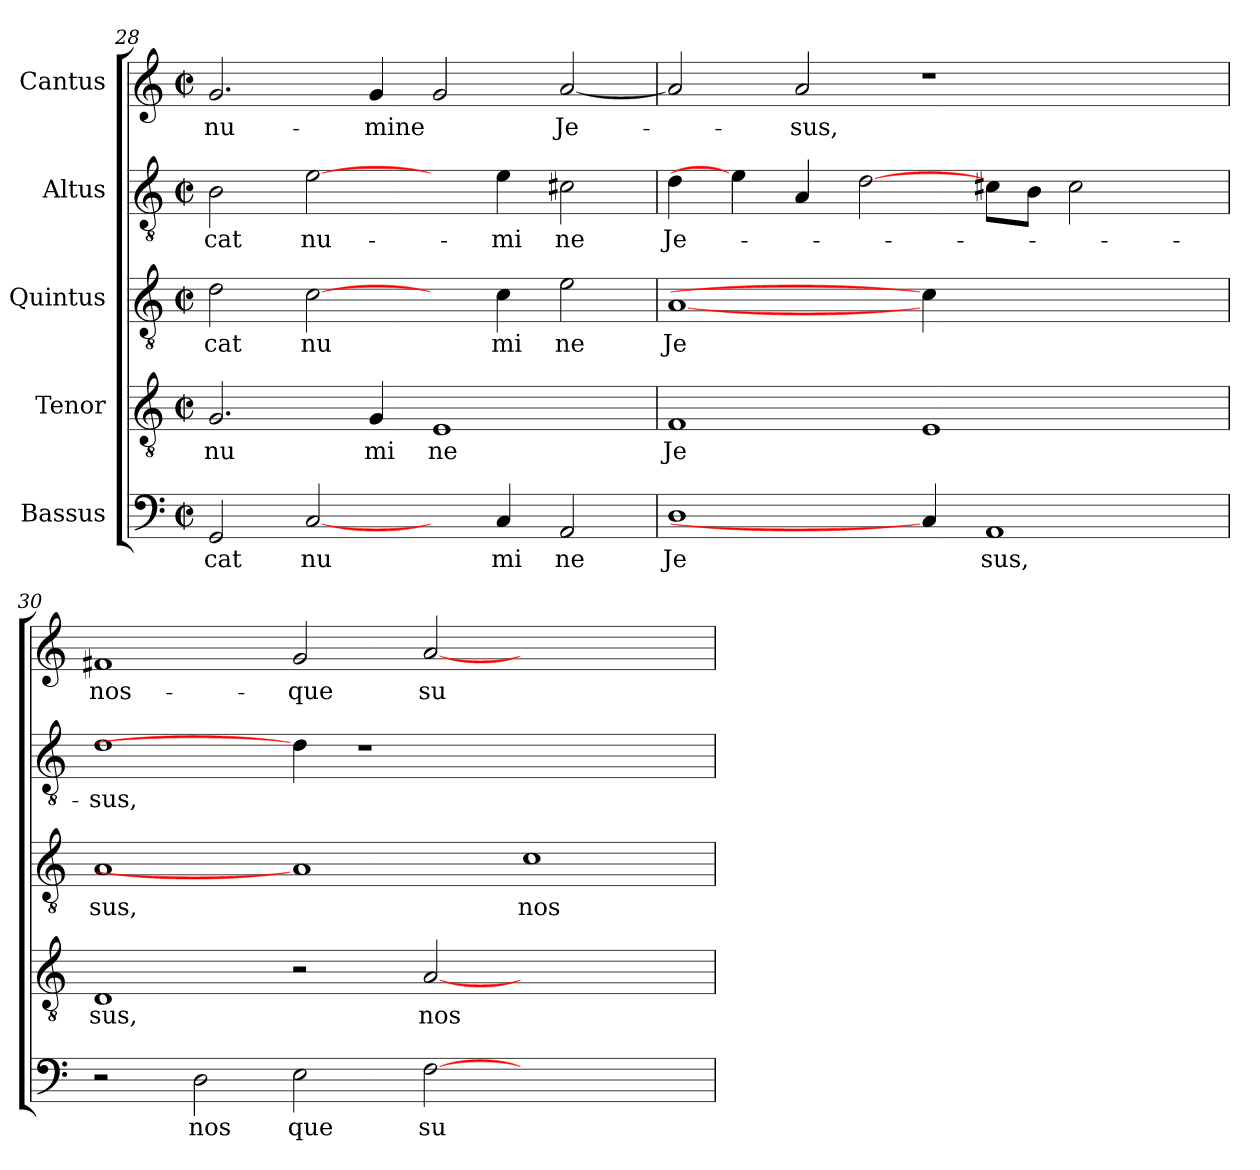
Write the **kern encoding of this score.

**kern	**text	**kern	**text	**kern	**text	**kern	**text	**kern	**text
*part5	*part5	*part4	*part4	*part3	*part3	*part2	*part2	*part1	*part1
*staff5	*staff5	*staff4	*staff4	*staff3	*staff3	*staff2	*staff2	*staff1	*staff1
*I"Bassus	*	*I"Tenor	*	*I"Quintus	*	*I"Altus	*	*I"Cantus	*
*clefF4	*	*clefGv2	*	*clefGv2	*	*clefGv2	*	*clefG2	*
*M2/2	*	*M2/2	*	*M2/2	*	*M2/2	*	*M2/2	*
*met(c|)	*	*met(c|)	*	*met(c|)	*	*met(c|)	*	*met(c|)	*
=28	=28	=28	=28	=28	=28	=28	=28	=28	=28
!	!LO:LY:b:cj	!	!LO:LY:b:cj	!	!LO:LY:b:cj	!	!LO:LY:b:cj	!	!LO:LY:b:cj
2GG/	cat	2.G/	nu	2d\	cat	2B\	-cat	2.g/	nu-
!	!LO:LY:b:cj	!	!	!	!LO:LY:b:cj	!	!LO:LY:b:cj	!	!
[2C/	nu	.	.	[2c\	nu	[2e\	nu-	.	.
!	!	!	!LO:LY:b:cj	!	!	!	!	!	!LO:LY:b:cj
.	.	4G/	mi	.	.	.	.	4g/	-mine
!	!	!	!LO:LY:b:cj	!	!	!	!	!	!
4ryy	.	1E	ne	4ryy	.	4ryy	.	2g/	.
!	!LO:LY:b:cj	!	!	!	!LO:LY:b:cj	!	!LO:LY:b:cj	!	!
4C/	mi	.	.	4c\	mi	4e\	-mi	.	.
!	!LO:LY:b:cj	!	!	!	!LO:LY:b:cj	!	!LO:LY:b:cj	!	!LO:LY:b:cj
2AA/	ne	.	.	2e\	ne	2c#X\	ne	[<2a/	Je-
=29	=29	=29	=29	=29	=29	=29	=29	=29	=29
!	!LO:LY:b:cj	!	!LO:LY:b:cj	!	!LO:LY:b:cj	!	!LO:LY:b:cj	!	!
1D	Je	1F	Je	[1A	Je	4d\	Je-	2a/]	.
.	.	.	.	.	.	4e\]	.	.	.
!	!	!	!	!	!	!	!	!	!LO:LY:b:cj
.	.	.	.	.	.	4A/	.	2a/	-sus,
.	.	.	.	.	.	[2d\	.	.	.
4C/]	.	1E	.	4c\]	.	.	.	1r	.
!	!LO:LY:b:cj	!	!	!	!	!	!	!	!
1AA	sus,	.	.	1ryy	.	8c#\L	.	.	.
.	.	.	.	.	.	8B\J	.	.	.
.	.	.	.	.	.	2c#\	.	.	.
.	.	4ryy	.	.	.	4ryy	.	4ryy	.
=30	=30	=30	=30	=30	=30	=30	=30	=30	=30
!	!	!	!LO:LY:b:cj	!	!LO:LY:b:cj	!	!LO:LY:b:cj	!	!LO:LY:b:cj
2r	.	1D	sus,	1A	sus,	1d	-sus,	1f#X	nos-
!	!LO:LY:b:cj	!	!	!	!	!	!	!	!
2D\	nos	.	.	.	.	.	.	.	.
!	!LO:LY:b:cj	!	!	!	!	!	!	!	!LO:LY:b:cj
2E\	que	2r	.	1A]	.	4d\]	.	2g/	-que
.	.	.	.	.	.	1r	.	.	.
!	!LO:LY:b:cj	!	!LO:LY:b	!	!	!	!	!	!LO:LY:b:cj
[>2F\	su	[<2A/	nos	.	.	.	.	[<2a/	su-
!	!	!	!	!	!LO:LY:b:cj	!	!	!	!
1ryy	.	1ryy	.	1c	nos	.	.	1ryy	.
.	.	.	.	.	.	2.ryy	.	.	.
=	=	=	=	=	=	=	=	=	=
*-	*-	*-	*-	*-	*-	*-	*-	*-	*-
